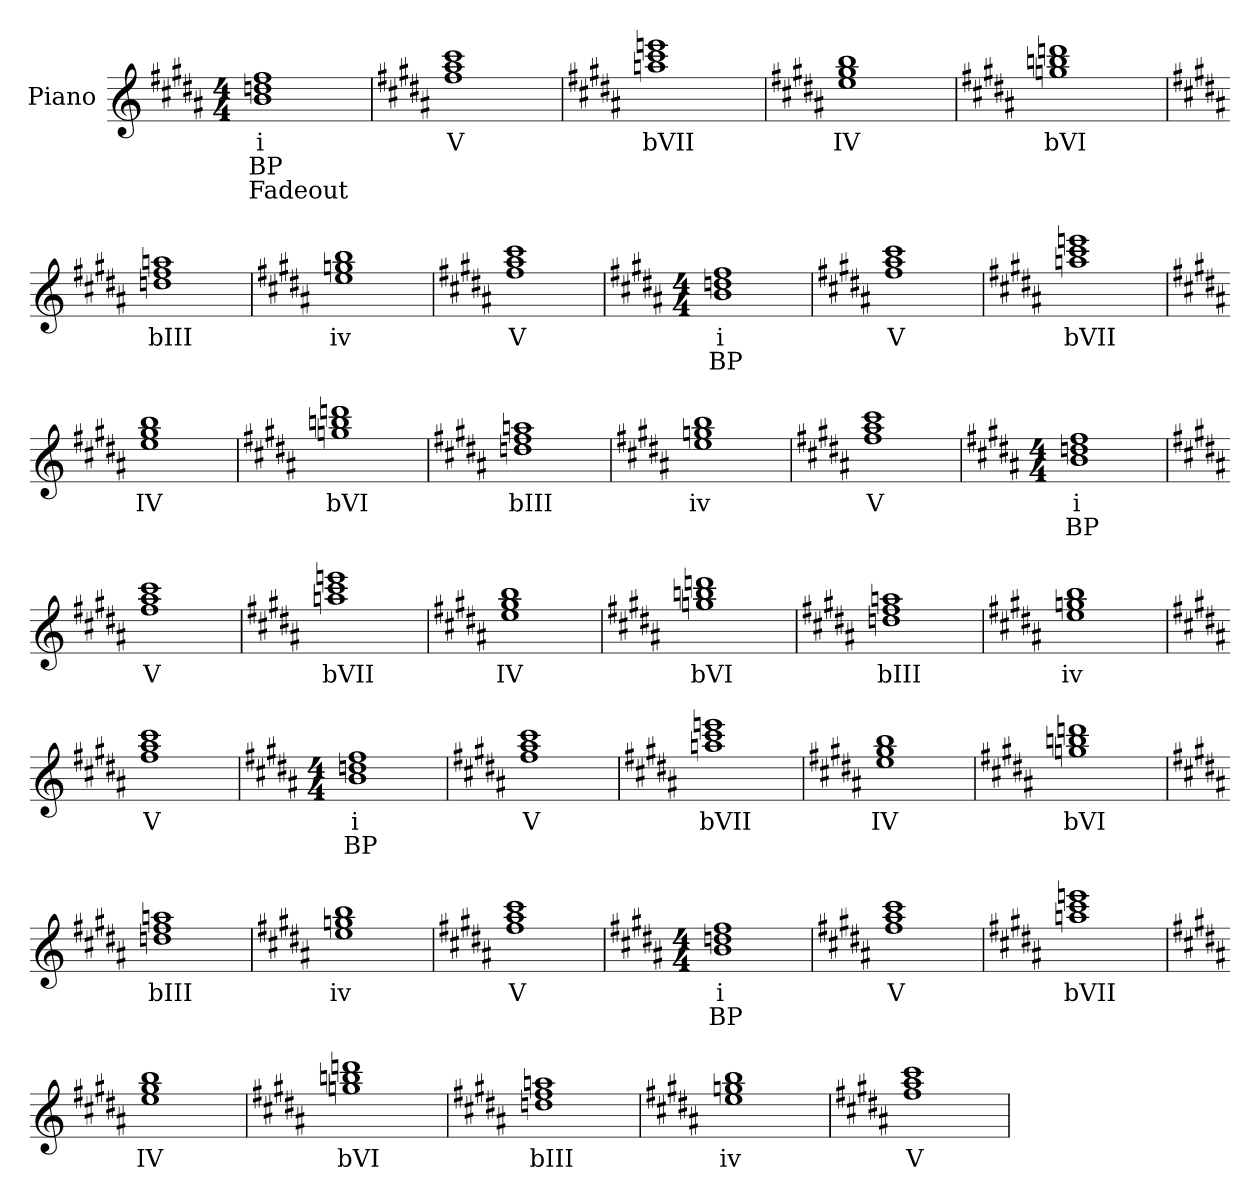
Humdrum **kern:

**kern	**text	**text	**text
*part1	*part1	*part1	*part1
*staff1	*staff1	*staff1	*staff1
*I"Piano	*	*	*
*I'Pno	*	*	*
*k[f#c#g#d#a#]	*	*	*
*B:	*	*	*
*M4/4	*	*	*
=	=	=	=
1b 1ddn 1ff#	i	BP	Fadeout
=	=	=	=
*k[f#c#g#d#a#]	*	*	*
*B:	*	*	*
1ff# 1aa# 1ccc#	V	.	.
=	=	=	=
*k[f#c#g#d#a#]	*	*	*
*B:	*	*	*
1aan 1ccc# 1eeen	bVII	.	.
=	=	=	=
*k[f#c#g#d#a#]	*	*	*
*B:	*	*	*
1ee 1gg# 1bb	IV	.	.
=	=	=	=
*k[f#c#g#d#a#]	*	*	*
*B:	*	*	*
1ggn 1bbn 1dddn	bVI	.	.
=	=	=	=
*k[f#c#g#d#a#]	*	*	*
*B:	*	*	*
1ddn 1ff# 1aan	bIII	.	.
=	=	=	=
*k[f#c#g#d#a#]	*	*	*
*B:	*	*	*
1ee 1ggn 1bb	iv	.	.
=	=	=	=
*k[f#c#g#d#a#]	*	*	*
*B:	*	*	*
1ff# 1aa# 1ccc#	V	.	.
=	=	=	=
*k[f#c#g#d#a#]	*	*	*
*B:	*	*	*
*M4/4	*	*	*
1b 1ddn 1ff#	i	BP	.
=	=	=	=
*k[f#c#g#d#a#]	*	*	*
*B:	*	*	*
1ff# 1aa# 1ccc#	V	.	.
=	=	=	=
*k[f#c#g#d#a#]	*	*	*
*B:	*	*	*
1aan 1ccc# 1eeen	bVII	.	.
=	=	=	=
*k[f#c#g#d#a#]	*	*	*
*B:	*	*	*
1ee 1gg# 1bb	IV	.	.
=	=	=	=
*k[f#c#g#d#a#]	*	*	*
*B:	*	*	*
1ggn 1bbn 1dddn	bVI	.	.
=	=	=	=
*k[f#c#g#d#a#]	*	*	*
*B:	*	*	*
1ddn 1ff# 1aan	bIII	.	.
=	=	=	=
*k[f#c#g#d#a#]	*	*	*
*B:	*	*	*
1ee 1ggn 1bb	iv	.	.
=	=	=	=
*k[f#c#g#d#a#]	*	*	*
*B:	*	*	*
1ff# 1aa# 1ccc#	V	.	.
=	=	=	=
*k[f#c#g#d#a#]	*	*	*
*B:	*	*	*
*M4/4	*	*	*
1b 1ddn 1ff#	i	BP	.
=	=	=	=
*k[f#c#g#d#a#]	*	*	*
*B:	*	*	*
1ff# 1aa# 1ccc#	V	.	.
=	=	=	=
*k[f#c#g#d#a#]	*	*	*
*B:	*	*	*
1aan 1ccc# 1eeen	bVII	.	.
=	=	=	=
*k[f#c#g#d#a#]	*	*	*
*B:	*	*	*
1ee 1gg# 1bb	IV	.	.
=	=	=	=
*k[f#c#g#d#a#]	*	*	*
*B:	*	*	*
1ggn 1bbn 1dddn	bVI	.	.
=	=	=	=
*k[f#c#g#d#a#]	*	*	*
*B:	*	*	*
1ddn 1ff# 1aan	bIII	.	.
=	=	=	=
*k[f#c#g#d#a#]	*	*	*
*B:	*	*	*
1ee 1ggn 1bb	iv	.	.
=	=	=	=
*k[f#c#g#d#a#]	*	*	*
*B:	*	*	*
1ff# 1aa# 1ccc#	V	.	.
=	=	=	=
*k[f#c#g#d#a#]	*	*	*
*B:	*	*	*
*M4/4	*	*	*
1b 1ddn 1ff#	i	BP	.
=	=	=	=
*k[f#c#g#d#a#]	*	*	*
*B:	*	*	*
1ff# 1aa# 1ccc#	V	.	.
=	=	=	=
*k[f#c#g#d#a#]	*	*	*
*B:	*	*	*
1aan 1ccc# 1eeen	bVII	.	.
=	=	=	=
*k[f#c#g#d#a#]	*	*	*
*B:	*	*	*
1ee 1gg# 1bb	IV	.	.
=	=	=	=
*k[f#c#g#d#a#]	*	*	*
*B:	*	*	*
1ggn 1bbn 1dddn	bVI	.	.
=	=	=	=
*k[f#c#g#d#a#]	*	*	*
*B:	*	*	*
1ddn 1ff# 1aan	bIII	.	.
=	=	=	=
*k[f#c#g#d#a#]	*	*	*
*B:	*	*	*
1ee 1ggn 1bb	iv	.	.
=	=	=	=
*k[f#c#g#d#a#]	*	*	*
*B:	*	*	*
1ff# 1aa# 1ccc#	V	.	.
=	=	=	=
*k[f#c#g#d#a#]	*	*	*
*B:	*	*	*
*M4/4	*	*	*
1b 1ddn 1ff#	i	BP	.
=	=	=	=
*k[f#c#g#d#a#]	*	*	*
*B:	*	*	*
1ff# 1aa# 1ccc#	V	.	.
=	=	=	=
*k[f#c#g#d#a#]	*	*	*
*B:	*	*	*
1aan 1ccc# 1eeen	bVII	.	.
=	=	=	=
*k[f#c#g#d#a#]	*	*	*
*B:	*	*	*
1ee 1gg# 1bb	IV	.	.
=	=	=	=
*k[f#c#g#d#a#]	*	*	*
*B:	*	*	*
1ggn 1bbn 1dddn	bVI	.	.
=	=	=	=
*k[f#c#g#d#a#]	*	*	*
*B:	*	*	*
1ddn 1ff# 1aan	bIII	.	.
=	=	=	=
*k[f#c#g#d#a#]	*	*	*
*B:	*	*	*
1ee 1ggn 1bb	iv	.	.
=	=	=	=
*k[f#c#g#d#a#]	*	*	*
*B:	*	*	*
1ff# 1aa# 1ccc#	V	.	.
=	=	=	=
*-	*-	*-	*-
